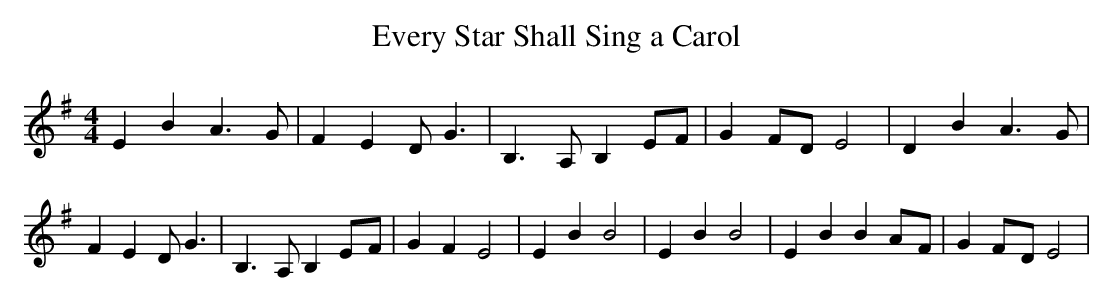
X:1
T:Every Star Shall Sing a Carol
M:4/4
L:1/4
K:G
 E B A3/2 G/2| F E D/2 G3/2| B,3/2 A,/2 B,E/2-F/2| GF/2-D/2 E2| D B A3/2 G/2|\
 F E D/2 G3/2| B,3/2 A,/2 B,E/2-F/2| G F E2| E B B2| E B B2| E B BA/2-F/2|\
 GF/2-D/2 E2|
